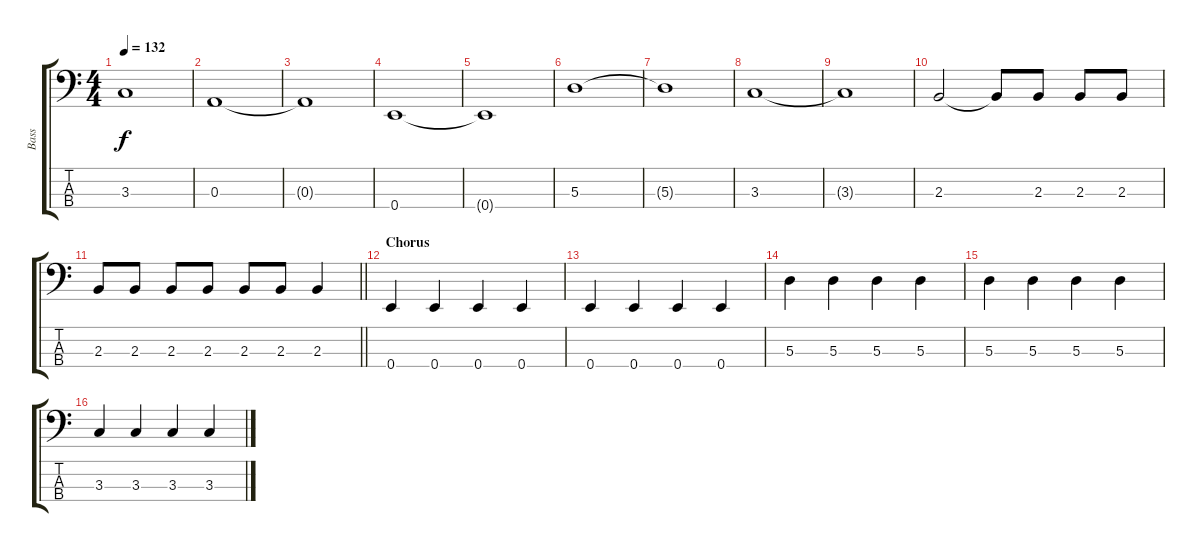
\track ("Bass" "Bass") {instrument electricbassfinger}
\staff {score tabs}
\tuning (G2 D2 A1 E1) {hide}
\ts (4 4)
\tempo 132
\clef f4
\ks c
3.3{t}.1{dy f} |
0.3.1 |
0.3{t}.1 |
0.4.1 |
0.4{t}.1 |
5.3.1 |
5.3{t}.1 |
3.3.1 |
3.3{t}.1 |
2.3.2 2.3{t}.8 2.3.8 2.3.8 2.3.8 |
\barLineRight lightlight
2.3.8 2.3.8 2.3.8 2.3.8 2.3.8 2.3.8 2.3.4 |
\section ("" "Chorus")
0.4.4 0.4.4 0.4.4 0.4.4 |
0.4.4 0.4.4 0.4.4 0.4.4 |
5.3.4 5.3.4 5.3.4 5.3.4 |
5.3.4 5.3.4 5.3.4 5.3.4 |
3.3.4 3.3.4 3.3.4 3.3.4
